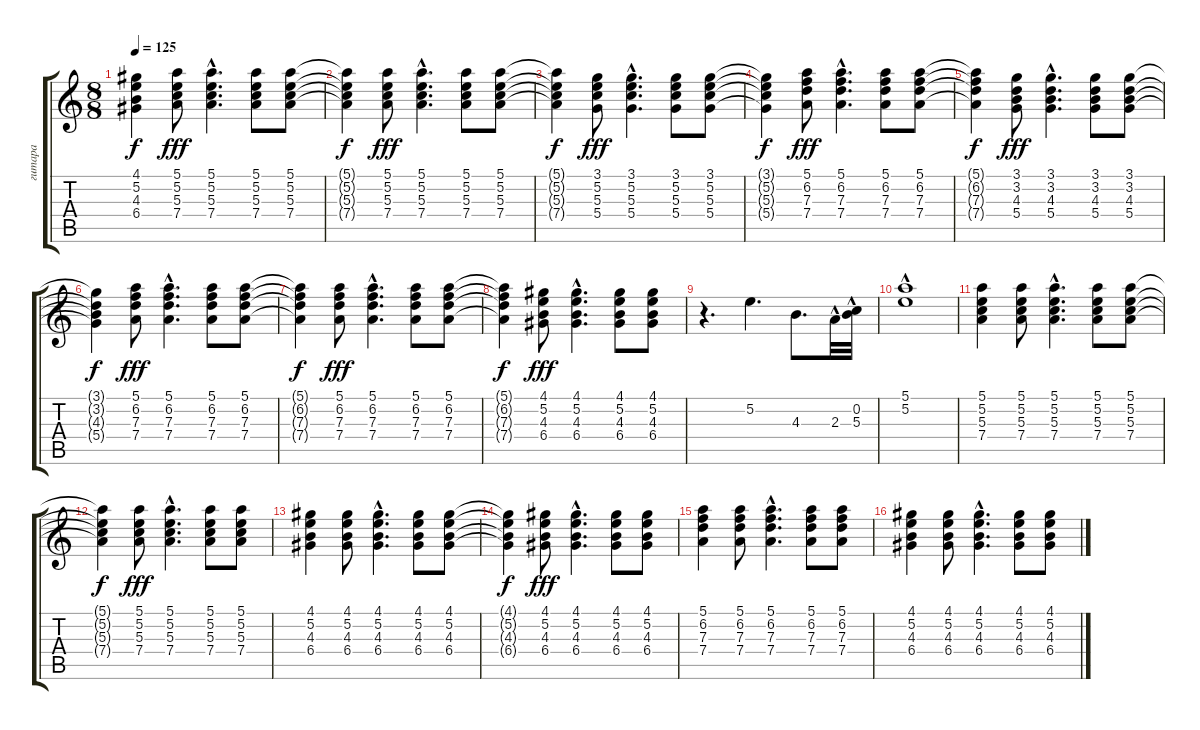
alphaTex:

\track ("гитара" "гитара") {instrument acousticguitarsteel}
\staff {score tabs}
\tuning (E4 B3 G3 D3 A2 E2) {hide}
\ts (8 8)
\tempo 125
\clef g2
\ks c
(4.1{t} 5.2{t} 4.3{t} 6.4{t}).4{dy f} (5.1 5.2 5.3 7.4).8{dy fff} (5.1{hac} 5.2{hac} 5.3{hac} 7.4{hac}).4{d} (5.1 5.2 5.3 7.4).8 (5.1 5.2 5.3 7.4).8 |
(5.1{t} 5.2{t} 5.3{t} 7.4{t}).4{dy f} (5.1 5.2 5.3 7.4).8{dy fff} (5.1{hac} 5.2{hac} 5.3{hac} 7.4{hac}).4{d} (5.1 5.2 5.3 7.4).8 (5.1 5.2 5.3 7.4).8 |
(5.1{t} 5.2{t} 5.3{t} 7.4{t}).4{dy f} (3.1 5.2 5.3 5.4).8{dy fff} (3.1{hac} 5.2{hac} 5.3{hac} 5.4{hac}).4{d} (3.1 5.2 5.3 5.4).8 (3.1 5.2 5.3 5.4).8 |
(3.1{t} 5.2{t} 5.3{t} 5.4{t}).4{dy f} (5.1 6.2 7.3 7.4).8{dy fff} (5.1{hac} 6.2{hac} 7.3{hac} 7.4{hac}).4{d} (5.1 6.2 7.3 7.4).8 (5.1 6.2 7.3 7.4).8 |
(5.1{t} 6.2{t} 7.3{t} 7.4{t}).4{dy f} (3.1 3.2 4.3 5.4).8{dy fff} (3.1{hac} 3.2{hac} 4.3{hac} 5.4{hac}).4{d} (3.1 3.2 4.3 5.4).8 (3.1 3.2 4.3 5.4).8 |
(3.1{t} 3.2{t} 4.3{t} 5.4{t}).4{dy f} (5.1 6.2 7.3 7.4).8{dy fff} (5.1{hac} 6.2{hac} 7.3{hac} 7.4{hac}).4{d} (5.1 6.2 7.3 7.4).8 (5.1 6.2 7.3 7.4).8 |
(5.1{t} 6.2{t} 7.3{t} 7.4{t}).4{dy f} (5.1 6.2 7.3 7.4).8{dy fff} (5.1{hac} 6.2{hac} 7.3{hac} 7.4{hac}).4{d} (5.1 6.2 7.3 7.4).8 (5.1 6.2 7.3 7.4).8 |
(5.1{t} 6.2{t} 7.3{t} 7.4{t}).4{dy f} (4.1 5.2 4.3 6.4).8{dy fff} (4.1{hac} 5.2{hac} 4.3{hac} 6.4{hac}).4{d} (4.1 5.2 4.3 6.4).8 (4.1 5.2 4.3 6.4).8 |
r.4{d} 5.2.4{d} 4.3.8{d} 2.3{hac}.32 (0.2 5.3{hac}).32 |
(5.1{hac} 5.2).1 |
(5.1 5.2 5.3 7.4).4 (5.1 5.2 5.3 7.4).8 (5.1{hac} 5.2{hac} 5.3{hac} 7.4{hac}).4{d} (5.1 5.2 5.3 7.4).8 (5.1 5.2 5.3 7.4).8 |
(5.1{t} 5.2{t} 5.3{t} 7.4{t}).4{dy f} (5.1 5.2 5.3 7.4).8{dy fff} (5.1{hac} 5.2{hac} 5.3{hac} 7.4{hac}).4{d} (5.1 5.2 5.3 7.4).8 (5.1 5.2 5.3 7.4).8 |
(4.1 5.2 4.3 6.4).4 (4.1 5.2 4.3 6.4).8 (4.1{hac} 5.2{hac} 4.3{hac} 6.4{hac}).4{d} (4.1 5.2 4.3 6.4).8 (4.1 5.2 4.3 6.4).8 |
(4.1{t} 5.2{t} 4.3{t} 6.4{t}).4{dy f} (4.1 5.2 4.3 6.4).8{dy fff} (4.1{hac} 5.2{hac} 4.3{hac} 6.4{hac}).4{d} (4.1 5.2 4.3 6.4).8 (4.1 5.2 4.3 6.4).8 |
(5.1 6.2 7.3 7.4).4 (5.1 6.2 7.3 7.4).8 (5.1{hac} 6.2{hac} 7.3{hac} 7.4{hac}).4{d} (5.1 6.2 7.3 7.4).8 (5.1 6.2 7.3 7.4).8 |
(4.1 5.2 4.3 6.4).4 (4.1 5.2 4.3 6.4).8 (4.1{hac} 5.2{hac} 4.3{hac} 6.4{hac}).4{d} (4.1 5.2 4.3 6.4).8 (4.1 5.2 4.3 6.4).8
